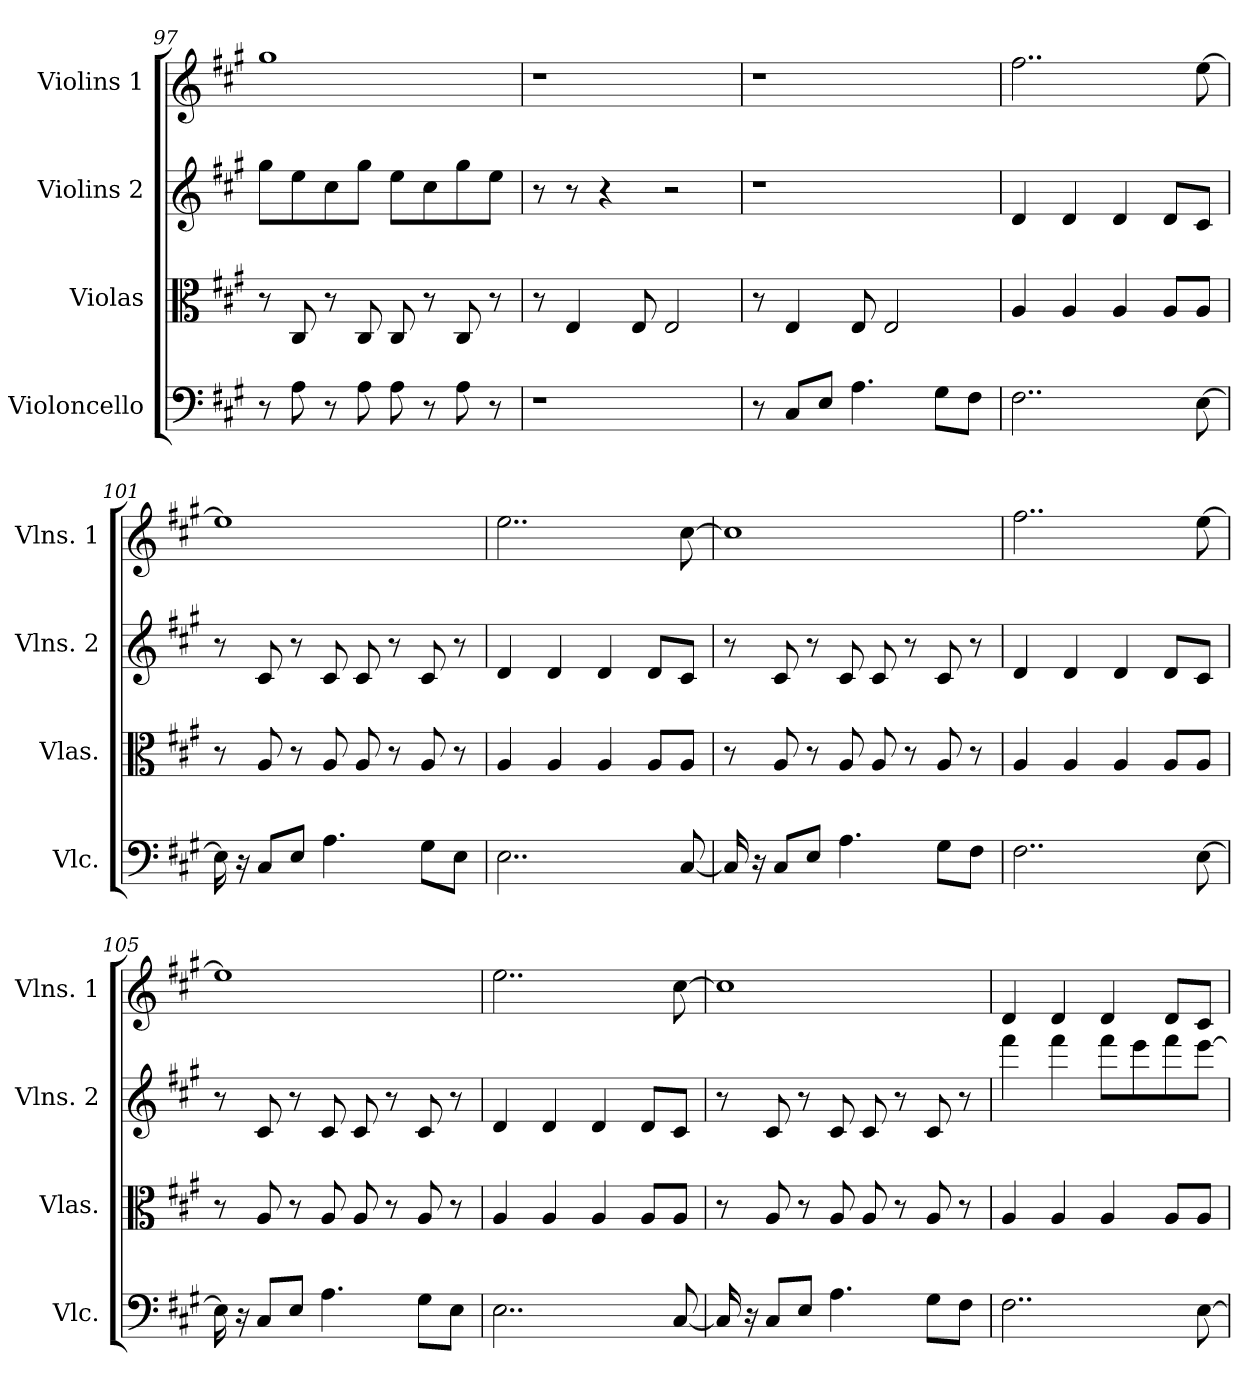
**kern	**kern	**kern	**kern
*part4	*part3	*part2	*part1
*staff4	*staff3	*staff2	*staff1
*I"Violoncello	*I"Violas	*I"Violins 2	*I"Violins 1
*I'Vlc.	*I'Vlas.	*I'Vlns. 2	*I'Vlns. 1
*clefF4	*clefC3	*clefG2	*clefG2
*k[f#c#g#]	*k[f#c#g#]	*k[f#c#g#]	*k[f#c#g#]
*A:	*A:	*A:	*A:
=97	=97	=97	=97
8r	8r	8gg#\L	1gg#
8A\	8C#/	8ee\	.
8r	8r	8cc#\	.
8A\	8C#/	8gg#\J	.
8A\	8C#/	8ee\L	.
8r	8r	8cc#\	.
8A\	8C#/	8gg#\	.
8r	8r	8ee\J	.
!!LO:PB:g=z
=98	=98	=98	=98
1r	8r	8r	1r
.	4E/	8r	.
.	.	4r	.
.	8E/	.	.
.	2E/	2r	.
!!LO:PB:g=z
=99	=99	=99	=99
8r	8r	1r	1r
8C#/L	4E/	.	.
8E/J	.	.	.
4.A\	8E/	.	.
.	2E/	.	.
8G#\L	.	.	.
8F#\J	.	.	.
=100	=100	=100	=100
2..F#\	4A/	4d/	2..ff#\
.	4A/	4d/	.
.	4A/	4d/	.
.	8A/L	8d/L	.
[8E\	8A/J	8c#/J	[8ee\
=101	=101	=101	=101
16E\]	8r	8r	1ee]
16r	.	.	.
8C#/L	8A/	8c#/	.
8E/J	8r	8r	.
4.A\	8A/	8c#/	.
.	8A/	8c#/	.
.	8r	8r	.
8G#\L	8A/	8c#/	.
8E\J	8r	8r	.
!!LO:PB:g=z
=102	=102	=102	=102
2..E\	4A/	4d/	2..ee\
.	4A/	4d/	.
.	4A/	4d/	.
.	8A/L	8d/L	.
[8C#/	8A/J	8c#/J	[8cc#\
!!LO:PB:g=z
=103	=103	=103	=103
16C#/]	8r	8r	1cc#]
16r	.	.	.
8C#/L	8A/	8c#/	.
8E/J	8r	8r	.
4.A\	8A/	8c#/	.
.	8A/	8c#/	.
.	8r	8r	.
8G#\L	8A/	8c#/	.
8F#\J	8r	8r	.
=104	=104	=104	=104
2..F#\	4A/	4d/	2..ff#\
.	4A/	4d/	.
.	4A/	4d/	.
.	8A/L	8d/L	.
[8E\	8A/J	8c#/J	[8ee\
=105	=105	=105	=105
16E\]	8r	8r	1ee]
16r	.	.	.
8C#/L	8A/	8c#/	.
8E/J	8r	8r	.
4.A\	8A/	8c#/	.
.	8A/	8c#/	.
.	8r	8r	.
8G#\L	8A/	8c#/	.
8E\J	8r	8r	.
!!LO:PB:g=z
=106	=106	=106	=106
2..E\	4A/	4d/	2..ee\
.	4A/	4d/	.
.	4A/	4d/	.
.	8A/L	8d/L	.
[8C#/	8A/J	8c#/J	[8cc#\
=107	=107	=107	=107
16C#/]	8r	8r	1cc#]
16r	.	.	.
8C#/L	8A/	8c#/	.
8E/J	8r	8r	.
4.A\	8A/	8c#/	.
.	8A/	8c#/	.
.	8r	8r	.
8G#\L	8A/	8c#/	.
8F#\J	8r	8r	.
=108	=108	=108	=108
2..F#\	4A/	4fff#\	4d/
.	4A/	4fff#\	4d/
.	4A/	8fff#\L	4d/
.	.	8eee\	.
.	8A/L	8fff#\	8d/L
[8E\	8A/J	[8eee\J	8c#/J
=	=	=	=
*-	*-	*-	*-
